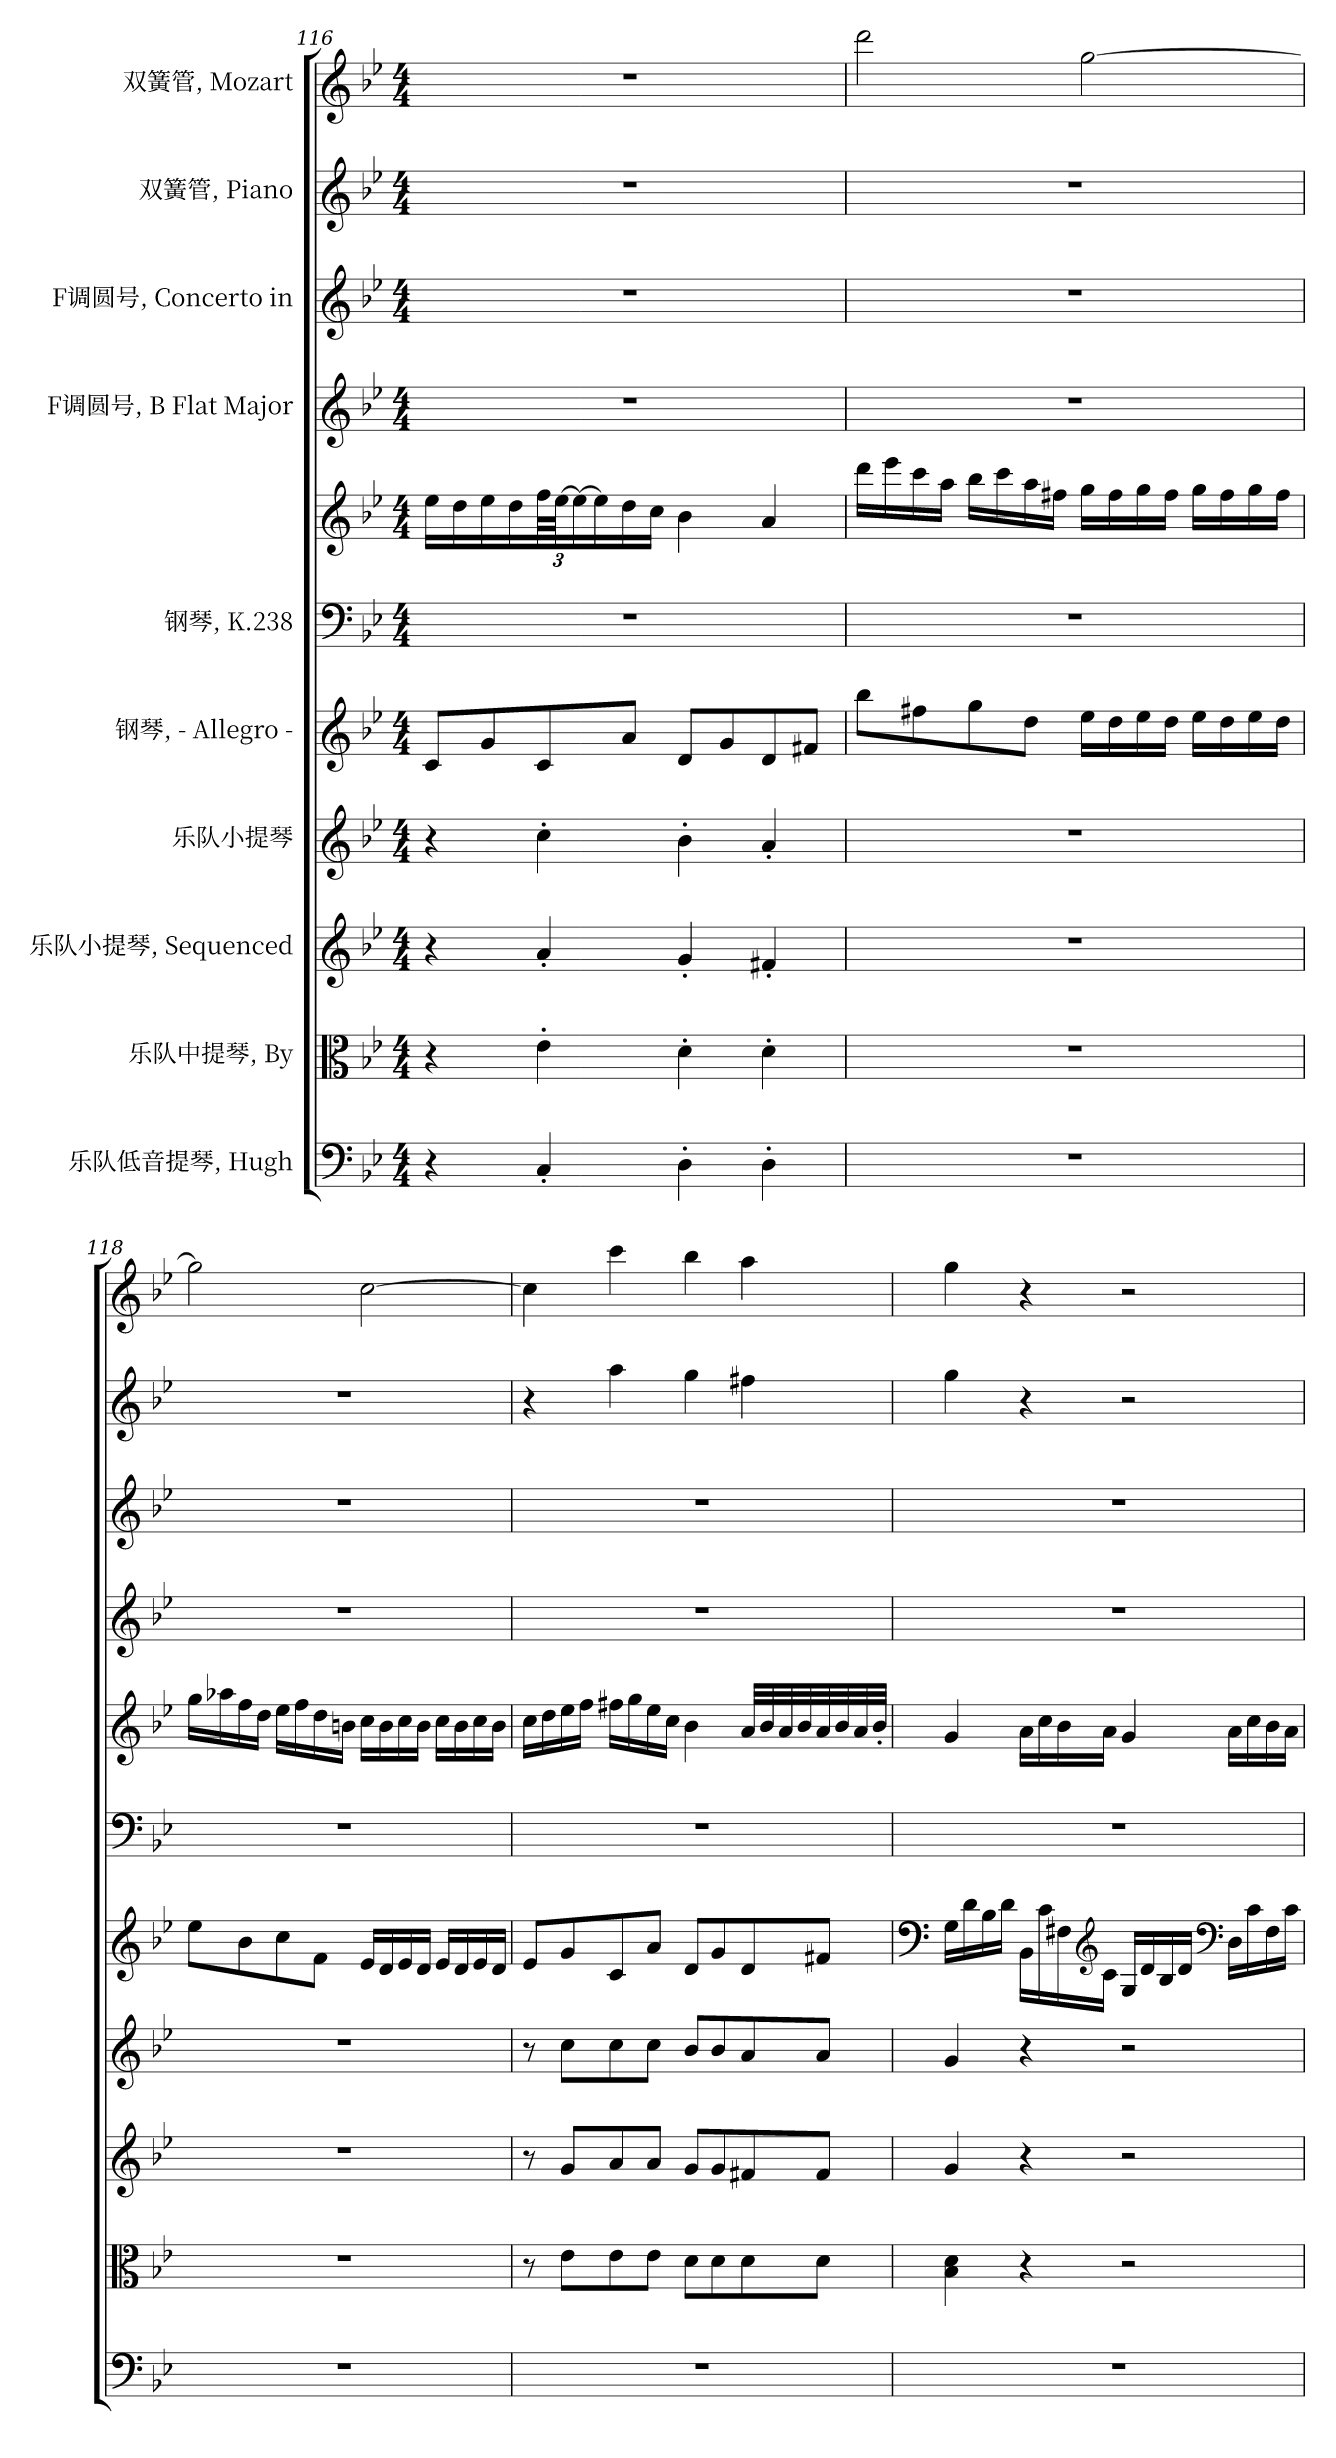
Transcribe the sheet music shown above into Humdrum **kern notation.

**kern	**kern	**kern	**kern	**kern	**kern	**kern	**kern	**kern	**kern	**kern
*part10	*part9	*part8	*part7	*part6	*part5	*part5	*part4	*part3	*part2	*part1
*staff11	*staff10	*staff9	*staff8	*staff7	*staff6	*staff5	*staff4	*staff3	*staff2	*staff1
*I"乐队低音提琴, Hugh	*I"乐队中提琴,   By	*I"乐队小提琴, Sequenced	*I"乐队小提琴	*I"钢琴,   -  Allegro -	*I"钢琴, K.238	*	*I"F调圆号, B Flat Major	*I"F调圆号, Concerto in	*I"双簧管, Piano	*I"双簧管, Mozart
*clefF4	*clefC3	*clefG2	*clefG2	*clefG2	*clefF4	*clefG2	*clefG2	*clefG2	*clefG2	*clefG2
*ITrd7c12	*	*	*	*	*	*	*ITrd4c7	*ITrd4c7	*	*
*k[b-e-]	*k[b-e-]	*k[b-e-]	*k[b-e-]	*k[b-e-]	*k[b-e-]	*k[b-e-]	*k[b-e-a-]	*k[b-e-a-]	*k[b-e-]	*k[b-e-]
*M4/4	*M4/4	*M4/4	*M4/4	*M4/4	*M4/4	*M4/4	*M4/4	*M4/4	*M4/4	*M4/4
=116	=116	=116	=116	=116	=116	=116	=116	=116	=116	=116
4r	4r	4r	4r	8c/L	1r	16ee-\LL	1r	1r	1r	1r
.	.	.	.	.	.	16dd\	.	.	.	.
.	.	.	.	8g/	.	16ee-\	.	.	.	.
.	.	.	.	.	.	16dd\	.	.	.	.
*	*	*	*	*	*	*Xbrackettup	*	*	*	*
4CC'/	4e-'\	4a'/	4cc'\	8c/	.	96ff\LL	.	.	.	.
.	.	.	.	.	.	[96ee-\JJ	.	.	.	.
.	.	.	.	.	.	24ee-\_	.	.	.	.
.	.	.	.	.	.	16ee-\]	.	.	.	.
.	.	.	.	8a/J	.	16dd\	.	.	.	.
.	.	.	.	.	.	16cc\JJ	.	.	.	.
4DD'\	4d'\	4g'/	4b-'\	8d/L	.	4b-\	.	.	.	.
.	.	.	.	8g/	.	.	.	.	.	.
4DD'\	4d'\	4f#X'/	4a'/	8d/	.	4a/	.	.	.	.
.	.	.	.	8f#X/J	.	.	.	.	.	.
!!LO:PB:g=z
=117	=117	=117	=117	=117	=117	=117	=117	=117	=117	=117
1r	1r	1r	1r	8bb-\L	1r	16ddd\LL	1r	1r	1r	2ddd\
.	.	.	.	.	.	16eee-\	.	.	.	.
.	.	.	.	8ff#X\	.	16ccc\	.	.	.	.
.	.	.	.	.	.	16aa\JJ	.	.	.	.
.	.	.	.	8gg\	.	16bb-\LL	.	.	.	.
.	.	.	.	.	.	16ccc\	.	.	.	.
.	.	.	.	8dd\J	.	16aa\	.	.	.	.
.	.	.	.	.	.	16ff#X\JJ	.	.	.	.
.	.	.	.	16ee-\LL	.	16gg\LL	.	.	.	[2gg\
.	.	.	.	16dd\	.	16ff#\	.	.	.	.
.	.	.	.	16ee-\	.	16gg\	.	.	.	.
.	.	.	.	16dd\JJ	.	16ff#\JJ	.	.	.	.
.	.	.	.	16ee-\LL	.	16gg\LL	.	.	.	.
.	.	.	.	16dd\	.	16ff#\	.	.	.	.
.	.	.	.	16ee-\	.	16gg\	.	.	.	.
.	.	.	.	16dd\JJ	.	16ff#\JJ	.	.	.	.
=118	=118	=118	=118	=118	=118	=118	=118	=118	=118	=118
1r	1r	1r	1r	8ee-\L	1r	16gg\LL	1r	1r	1r	2gg\]
.	.	.	.	.	.	16aa-X\	.	.	.	.
.	.	.	.	8b-\	.	16ff\	.	.	.	.
.	.	.	.	.	.	16dd\JJ	.	.	.	.
.	.	.	.	8cc\	.	16ee-\LL	.	.	.	.
.	.	.	.	.	.	16ff\	.	.	.	.
.	.	.	.	8f\J	.	16dd\	.	.	.	.
.	.	.	.	.	.	16bn\JJ	.	.	.	.
.	.	.	.	16e-/LL	.	16cc\LL	.	.	.	[2cc\
.	.	.	.	16d/	.	16b\	.	.	.	.
.	.	.	.	16e-/	.	16cc\	.	.	.	.
.	.	.	.	16d/JJ	.	16b\JJ	.	.	.	.
.	.	.	.	16e-/LL	.	16cc\LL	.	.	.	.
.	.	.	.	16d/	.	16b\	.	.	.	.
.	.	.	.	16e-/	.	16cc\	.	.	.	.
.	.	.	.	16d/JJ	.	16b\JJ	.	.	.	.
!!LO:PB:g=z
=119	=119	=119	=119	=119	=119	=119	=119	=119	=119	=119
1r	8r	8r	8r	8e-/L	1r	16cc\LL	1r	1r	4r	4cc\]
.	.	.	.	.	.	16dd\	.	.	.	.
.	8e-\L	8g/L	8cc\L	8g/	.	16ee-\	.	.	.	.
.	.	.	.	.	.	16ff\JJ	.	.	.	.
.	8e-\	8a/	8cc\	8c/	.	16ff#X\LL	.	.	4aa\	4ccc\
.	.	.	.	.	.	16gg\	.	.	.	.
.	8e-\J	8a/J	8cc\J	8a/J	.	16ee-\	.	.	.	.
.	.	.	.	.	.	16cc\JJ	.	.	.	.
.	8d\L	8g/L	8b-/L	8d/L	.	4b-\	.	.	4gg\	4bb-\
.	8d\	8g/	8b-/	8g/	.	.	.	.	.	.
.	8d\	8f#X/	8a/	8d/	.	32a/LLL	.	.	4ff#X\	4aa\
.	.	.	.	.	.	32b-/	.	.	.	.
.	.	.	.	.	.	32a/	.	.	.	.
.	.	.	.	.	.	32b-/	.	.	.	.
.	8d\J	8f#/J	8a/J	8f#X/J	.	32a/	.	.	.	.
.	.	.	.	.	.	32b-/	.	.	.	.
.	.	.	.	.	.	32a/	.	.	.	.
.	.	.	.	.	.	32b-'/JJJ	.	.	.	.
=120	=120	=120	=120	=120	=120	=120	=120	=120	=120	=120
*	*	*	*	*clefF4	*	*	*	*	*	*
1r	4B-\ 4d\	4g/	4g/	16G\LL	1r	4g/	1r	1r	4gg\	4gg\
.	.	.	.	16d\	.	.	.	.	.	.
.	.	.	.	16B-\	.	.	.	.	.	.
.	.	.	.	16d\JJ	.	.	.	.	.	.
.	4r	4r	4r	16BB-\LL	.	16a\LL	.	.	4r	4r
.	.	.	.	16c\	.	16cc\	.	.	.	.
.	.	.	.	16F#X\	.	16b-\	.	.	.	.
*	*	*	*	*clefG2	*	*	*	*	*	*
.	.	.	.	16c\JJ	.	16a\JJ	.	.	.	.
.	2r	2r	2r	16G/LL	.	4g/	.	.	2r	2r
.	.	.	.	16d/	.	.	.	.	.	.
.	.	.	.	16B-/	.	.	.	.	.	.
.	.	.	.	16d/JJ	.	.	.	.	.	.
*	*	*	*	*clefF4	*	*	*	*	*	*
.	.	.	.	16D\LL	.	16a\LL	.	.	.	.
.	.	.	.	16c\	.	16cc\	.	.	.	.
.	.	.	.	16F#\	.	16b-\	.	.	.	.
.	.	.	.	16c\JJ	.	16a\JJ	.	.	.	.
=	=	=	=	=	=	=	=	=	=	=
*-	*-	*-	*-	*-	*-	*-	*-	*-	*-	*-
